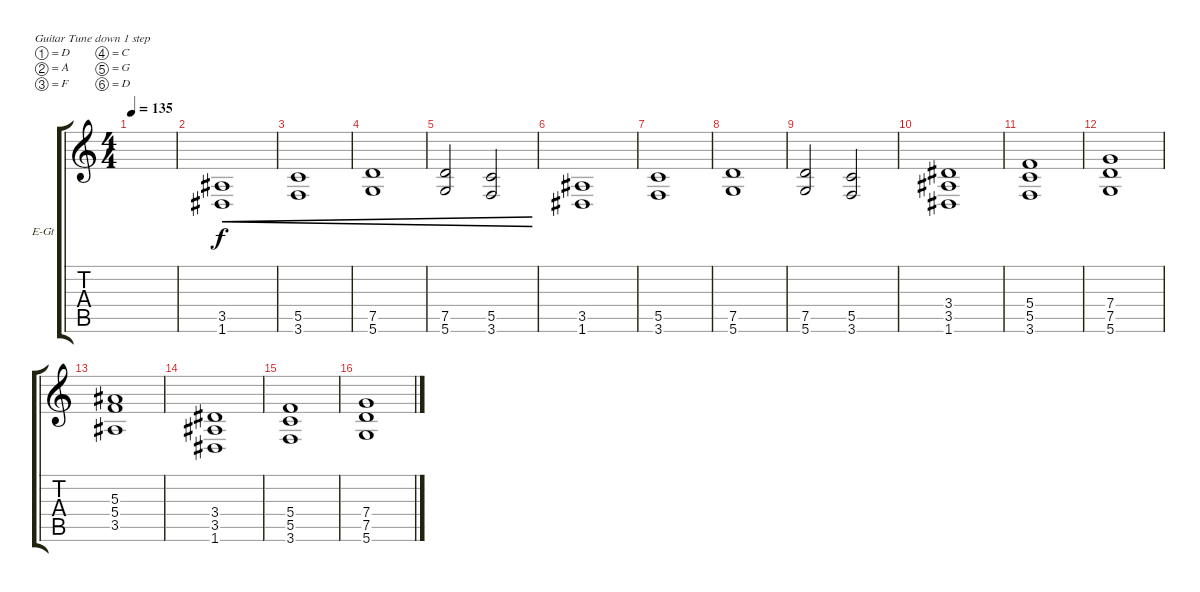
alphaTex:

\defaultSystemsLayout 4
\bracketExtendMode groupsimilarinstruments
\firstSystemTrackNameOrientation horizontal
\otherSystemsTrackNameOrientation horizontal
\track ("Rhytm Guitar" "E-Gt") {instrument distortionguitar}
\staff {score tabs}
\tuning (D4 A3 F3 C3 G2 D2)
\ts (4 4)
\tempo 135
\clef g2
\ks c
|
\scale
0.257261 (1.6 3.5).1{cre} |
\scale
0.257261 (3.6 5.5).1{cre} |
\scale
0.333333 (5.6 7.5).1{cre} |
\scale
0.333333 (5.6 7.5).2{cre} (3.6 5.5).2{cre} |
\scale
0.333333 (1.6 3.5).1 |
\scale
0.333333 (3.6 5.5).1 |
\scale
0.333333 (5.6 7.5).1 |
\scale
0.333333 (5.6 7.5).2 (3.6 5.5).2 |
\scale
0.333333 (1.6 3.5 3.4).1{dy f} |
\scale
0.333333 (3.6 5.5 5.4).1 |
\scale
0.333333 (5.6 7.5 7.4).1 |
\scale
0.333333 (3.5 5.4 5.3).1 |
\scale
0.333333 (1.6 3.5 3.4).1 |
\scale
0.333333 (3.6 5.5 5.4).1 |
\scale
0.333333 (5.6 7.5 7.4).1
